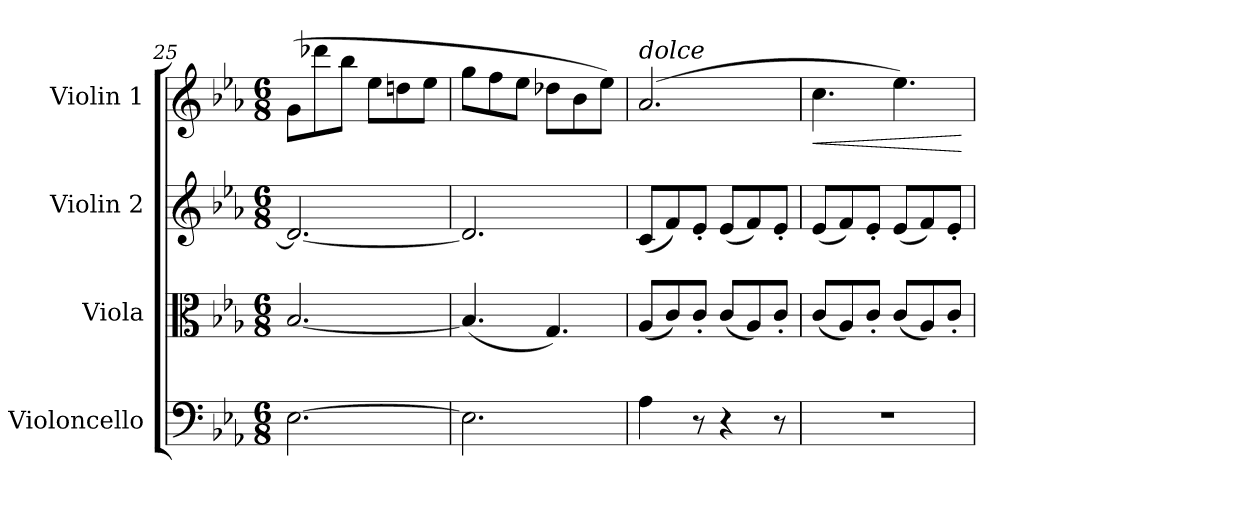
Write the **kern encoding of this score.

**kern	**kern	**kern	**kern	**dynam
*part4	*part3	*part2	*part1	*part1
*staff4	*staff3	*staff2	*staff1	*staff1
*I"Violoncello	*I"Viola	*I"Violin 2	*I"Violin 1	*
*I'Vc	*I'Vla	*I'Vln	*I'Vln	*
*clefF4	*clefC3	*clefG2	*clefG2	*
*k[b-e-a-]	*k[b-e-a-]	*k[b-e-a-]	*k[b-e-a-]	*
*M6/8	*M6/8	*M6/8	*M6/8	*
=25	=25	=25	=25	=25
[2.E-\	[2.B-/	2.d-/_	(>8g\L	.
.	.	.	8ddd-X\	.
.	.	.	8bb-\J	.
.	.	.	8ee-\L	.
.	.	.	8ddn\	.
.	.	.	8ee-\J	.
=26	=26	=26	=26	=26
2.E-\]	(<4.B-/]	2.d-/]	8gg\L	.
.	.	.	8ff\	.
.	.	.	8ee-\J	.
.	4.G/)	.	8dd-X\L	.
.	.	.	8b-\	.
.	.	.	8ee-\J)	.
=27	=27	=27	=27	=27
*	*	*	*MM162	*
!	!	!	!LO:TX:a:i:t=dolce	!
4A-\	(<8A-/L	(<8c/L	(>2.a-/	.
.	8c/)	8f/)	.	.
8r	8c'/J	8e-'/J	.	.
4r	(<8c/L	(<8e-/L	.	.
.	8A-/)	8f/)	.	.
8r	8c'/J	8e-'/J	.	.
=28	=28	=28	=28	=28
!	!	!	!	!LO:HP:b
2.r	(<8c/L	(<8e-/L	4.cc\	<
.	8A-/)	8f/)	.	.
.	8c'/J	8e-'/J	.	.
.	(<8c/L	(<8e-/L	4.ee-\)	.
.	8A-/)	8f/)	.	.
.	8c'/J	8e-'/J	.	.
.	.	.	.	[
=	=	=	=	=
*-	*-	*-	*-	*-
